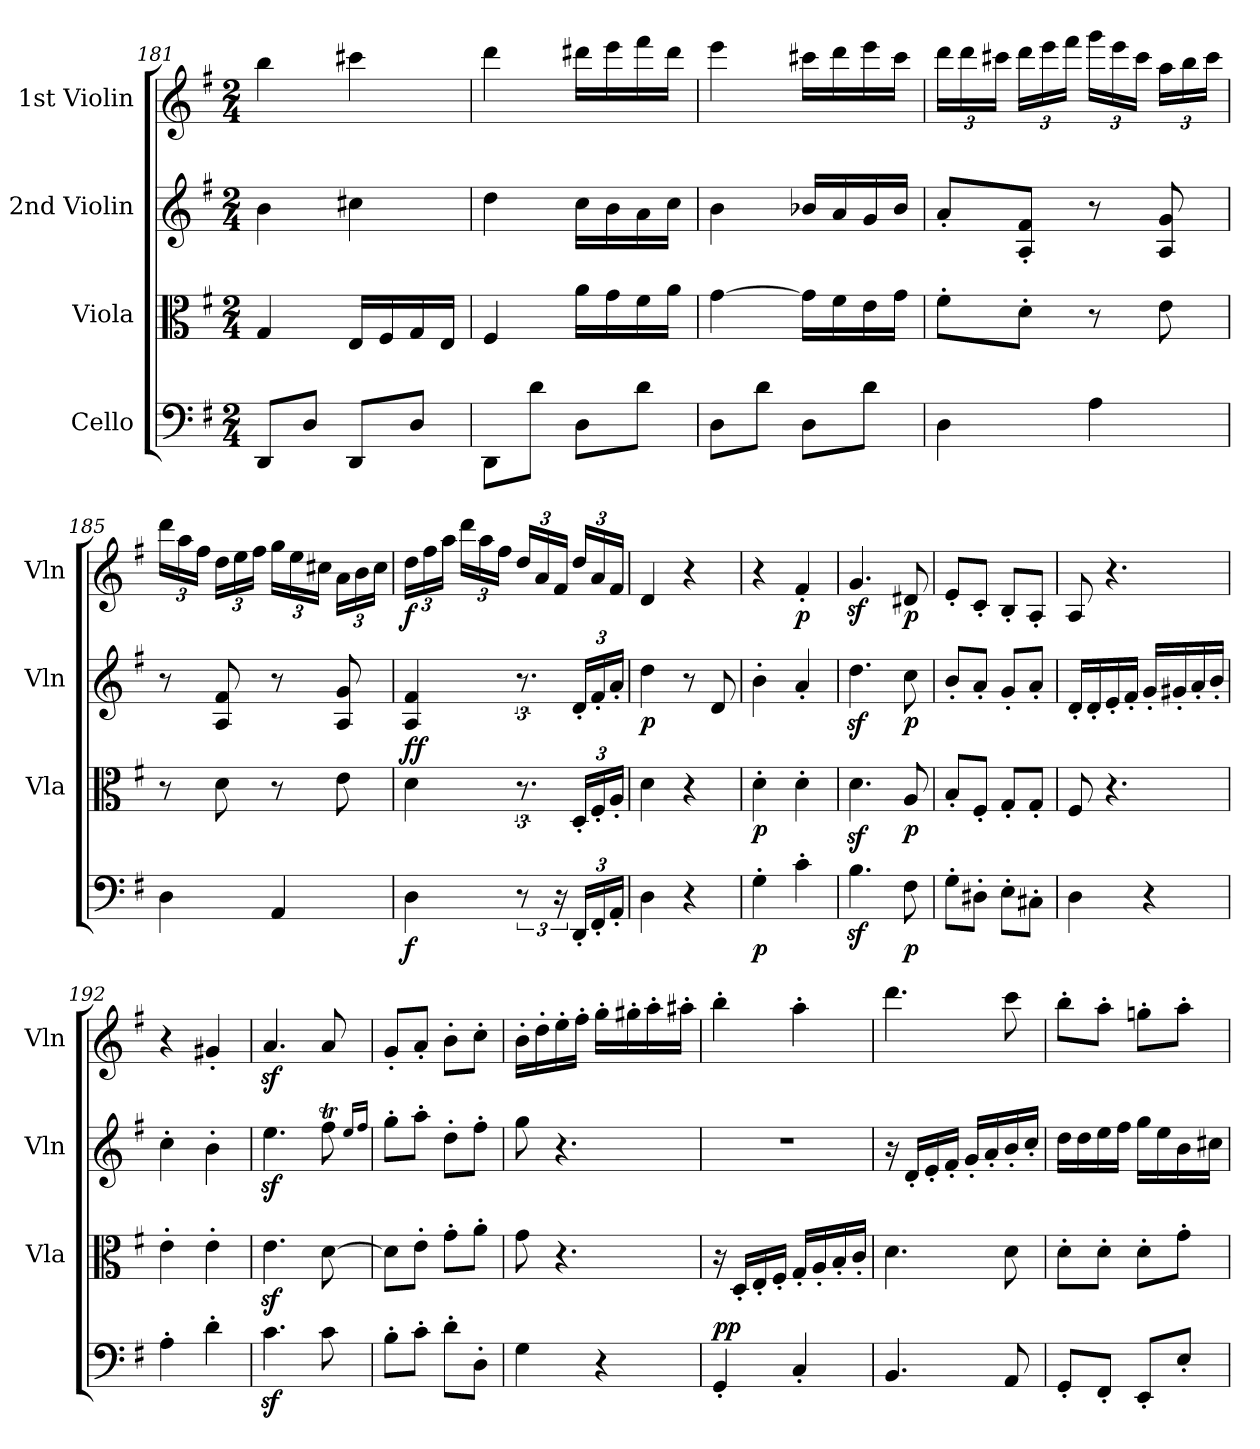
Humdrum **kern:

**kern	**dynam	**kern	**dynam	**kern	**dynam	**kern	**dynam
*part4	*part4	*part3	*part3	*part2	*part2	*part1	*part1
*staff4	*staff4	*staff3	*staff3	*staff2	*staff2	*staff1	*staff1
*I"Cello	*	*I"Viola	*	*I"2nd Violin	*	*I"1st Violin	*
*	*	*I'Vla	*	*I'Vln	*	*I'Vln	*
*clefF4	*	*clefC3	*	*clefG2	*	*clefG2	*
*k[f#]	*	*k[f#]	*	*k[f#]	*	*k[f#]	*
*G:	*	*G:	*	*G:	*	*G:	*
*M2/4	*	*M2/4	*	*M2/4	*	*M2/4	*
=181	=181	=181	=181	=181	=181	=181	=181
8DD/L	.	4G/	.	4b\	.	4bb\	.
8D/J	.	.	.	.	.	.	.
8DD/L	.	16E/LL	.	4cc#X\	.	4ccc#X\	.
.	.	16F#/	.	.	.	.	.
8D/J	.	16G/	.	.	.	.	.
.	.	16E/JJ	.	.	.	.	.
=182	=182	=182	=182	=182	=182	=182	=182
8DD\L	.	4F#/	.	4dd\	.	4ddd\	.
8d\J	.	.	.	.	.	.	.
8D\L	.	16a\LL	.	16cc\LL	.	16ddd#X\LL	.
.	.	16g\	.	16b\	.	16eee\	.
8d\J	.	16f#\	.	16a\	.	16fff#\	.
.	.	16a\JJ	.	16cc\JJ	.	16ddd#\JJ	.
=183	=183	=183	=183	=183	=183	=183	=183
8D\L	.	[4g\	.	4b\	.	4eee\	.
8d\J	.	.	.	.	.	.	.
8D\L	.	16g\LL]	.	16b-X/LL	.	16ccc#X\LL	.
.	.	16f#\	.	16a/	.	16ddd\	.
8d\J	.	16e\	.	16g/	.	16eee\	.
.	.	16g\JJ	.	16b-/JJ	.	16ccc#\JJ	.
=184	=184	=184	=184	=184	=184	=184	=184
*	*	*	*	*	*	*Xbrackettup	*
4D\	.	8f#'\L	.	8a'/L	.	24ddd\LL	.
.	.	.	.	.	.	24ddd\	.
.	.	.	.	.	.	24ccc#X\JJ	.
.	.	8d'\J	.	8A/' 8f#/'J	.	24ddd\LL	.
.	.	.	.	.	.	24eee\	.
.	.	.	.	.	.	24fff#\JJ	.
4A\	.	8r	.	8r	.	24ggg\LL	.
.	.	.	.	.	.	24eee\	.
.	.	.	.	.	.	24ccc#\JJ	.
.	.	8e\	.	8A/ 8g/	.	24aa\LL	.
.	.	.	.	.	.	24bb\	.
.	.	.	.	.	.	24ccc#\JJ	.
=185	=185	=185	=185	=185	=185	=185	=185
4D\	.	8r	.	8r	.	24ddd\LL	.
.	.	.	.	.	.	24aa\	.
.	.	.	.	.	.	24ff#\JJ	.
.	.	8d\	.	8A/ 8f#/	.	24dd\LL	.
.	.	.	.	.	.	24ee\	.
.	.	.	.	.	.	24ff#\JJ	.
4AA/	.	8r	.	8r	.	24gg\LL	.
.	.	.	.	.	.	24ee\	.
.	.	.	.	.	.	24cc#X\JJ	.
.	.	8e\	.	8A/ 8g/	.	24a\LL	.
.	.	.	.	.	.	24b\	.
.	.	.	.	.	.	24cc#\JJ	.
=186	=186	=186	=186	=186	=186	=186	=186
!	!LO:DY:b	!	!LO:DY:a	!	!	!	!
!	!	!	!LO:DY:n=1:b	!	!	!	!LO:DY:b
4D\	f	4d\	f f	4A/ 4f#/	.	24dd\LL	f
.	.	.	.	.	.	24ff#\	.
.	.	.	.	.	.	24aa\JJ	.
.	.	.	.	.	.	24ddd\LL	.
.	.	.	.	.	.	24aa\	.
.	.	.	.	.	.	24ff#\JJ	.
12r	.	12.r	.	12.r	.	24dd/LL	.
.	.	.	.	.	.	24a/	.
24r	.	.	.	.	.	24f#/JJ	.
24DD'/LL	.	24D'/LL	.	24d'/LL	.	24dd/LL	.
24FF#'/	.	24F#'/	.	24f#'/	.	24a/	.
24AA'/JJ	.	24A'/JJ	.	24a'/JJ	.	24f#/JJ	.
=187	=187	=187	=187	=187	=187	=187	=187
!	!	!	!	!	!LO:DY:b	!	!
4D\	.	4d\	.	4dd\	p	4d/	.
4r	.	4r	.	8r	.	4r	.
.	.	.	.	8d/	.	.	.
=188	=188	=188	=188	=188	=188	=188	=188
!	!LO:DY:b	!	!LO:DY:b	!	!	!	!
4G'\	p	4d'\	p	4b'\	.	4r	.
!	!	!	!	!	!	!	!LO:DY:b
4c'\	.	4d'\	.	4a'/	.	4f#'/	p
=189	=189	=189	=189	=189	=189	=189	=189
4.Bz<\	.	4.dz<\	.	4.ddz<\	.	4.gz</	.
!	!LO:DY:b	!	!LO:DY:b	!	!LO:DY:b	!	!LO:DY:b
8F#\	p	8A/	p	8cc\	p	8d#X/	p
=190	=190	=190	=190	=190	=190	=190	=190
8G'\L	.	8B'/L	.	8b'/L	.	8e'/L	.
8D#X'\J	.	8F#'/J	.	8a'/J	.	8c'/J	.
8E'\L	.	8G'/L	.	8g'/L	.	8B'/L	.
8C#X'\J	.	8G'/J	.	8a'/J	.	8A'/J	.
=191	=191	=191	=191	=191	=191	=191	=191
4D\	.	8F#/	.	16d'/LL	.	8A/	.
.	.	.	.	16d'/	.	.	.
.	.	4.r	.	16e'/	.	4.r	.
.	.	.	.	16f#'/JJ	.	.	.
4r	.	.	.	16g'/LL	.	.	.
.	.	.	.	16g#X'/	.	.	.
.	.	.	.	16a'/	.	.	.
.	.	.	.	16b'/JJ	.	.	.
=192	=192	=192	=192	=192	=192	=192	=192
4A'\	.	4e'\	.	4cc'\	.	4r	.
4d'\	.	4e'\	.	4b'\	.	4g#X'/	.
=193	=193	=193	=193	=193	=193	=193	=193
4.cz<\	.	4.ez<\	.	4.eez<\	.	4.az</	.
8c\	.	[8d\	.	8ff#t\	.	8a/	.
.	.	.	.	16qee/LL	.	.	.
.	.	.	.	16qff#/JJ	.	.	.
=194	=194	=194	=194	=194	=194	=194	=194
8B'\L	.	8d\L]	.	8gg'\L	.	8g'/L	.
8c'\J	.	8e'\J	.	8aa'\J	.	8a'/J	.
8d'\L	.	8g'\L	.	8dd'\L	.	8b'\L	.
8D'\J	.	8a'\J	.	8ff#'\J	.	8cc'\J	.
=195	=195	=195	=195	=195	=195	=195	=195
4G\	.	8g\	.	8gg\	.	16b'\LL	.
.	.	.	.	.	.	16dd'\	.
.	.	4.r	.	4.r	.	16ee'\	.
.	.	.	.	.	.	16ff#'\JJ	.
4r	.	.	.	.	.	16gg'\LL	.
.	.	.	.	.	.	16gg#X'\	.
.	.	.	.	.	.	16aa'\	.
.	.	.	.	.	.	16aa#X'\JJ	.
=196	=196	=196	=196	=196	=196	=196	=196
!	!LO:DY:b	!	!	!	!	!	!
!	!LO:DY:n=1:a	!	!	!	!	!	!
4GG'/	p p	16r	.	2r	.	4bb'\	.
.	.	16D'/LL	.	.	.	.	.
.	.	16E'/	.	.	.	.	.
.	.	16F#'/JJ	.	.	.	.	.
4C'/	.	16G'/LL	.	.	.	4aa'\	.
.	.	16A'/	.	.	.	.	.
.	.	16B'/	.	.	.	.	.
.	.	16c'/JJ	.	.	.	.	.
=197	=197	=197	=197	=197	=197	=197	=197
4.BB/	.	4.d\	.	16r	.	4.ddd\	.
.	.	.	.	16d'/LL	.	.	.
.	.	.	.	16e'/	.	.	.
.	.	.	.	16f#'/JJ	.	.	.
.	.	.	.	16g'/LL	.	.	.
.	.	.	.	16a'/	.	.	.
8AA/	.	8d\	.	16b'/	.	8ccc\	.
.	.	.	.	16cc'/JJ	.	.	.
=198	=198	=198	=198	=198	=198	=198	=198
8GG'/L	.	8d'\L	.	16dd\LL	.	8bb'\L	.
.	.	.	.	16dd\	.	.	.
8FF#'/J	.	8d'\J	.	16ee\	.	8aa'\J	.
.	.	.	.	16ff#\JJ	.	.	.
8EE'/L	.	8d'\L	.	16gg\LL	.	8ggn'\L	.
.	.	.	.	16ee\	.	.	.
8E'/J	.	8g'\J	.	16b\	.	8aa'\J	.
.	.	.	.	16cc#X\JJ	.	.	.
=	=	=	=	=	=	=	=
*-	*-	*-	*-	*-	*-	*-	*-
